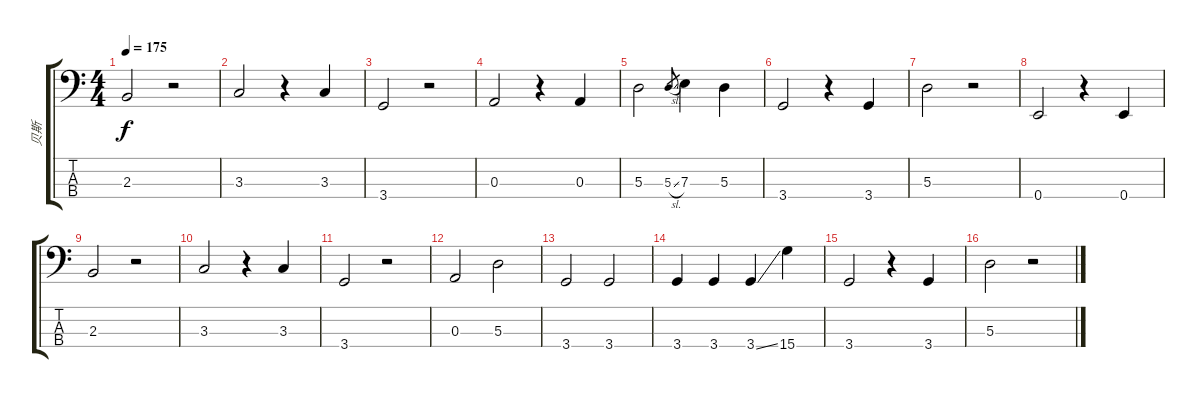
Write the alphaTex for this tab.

\track ("贝斯" "贝斯") {instrument electricbassfinger}
\staff {score tabs}
\tuning (G2 D2 A1 E1) {hide}
\ts (4 4)
\tempo 175
\clef f4
\ks c
2.3.2{dy f} r.2 |
3.3.2 r.4 3.3.4 |
3.4.2 r.2 |
0.3.2 r.4 0.3.4 |
5.3.2 5.3{sl}.8{gr} 7.3.4 5.3.4 |
3.4.2 r.4 3.4.4 |
5.3.2 r.2 |
0.4.2 r.4 0.4.4 |
2.3.2 r.2 |
3.3.2 r.4 3.3.4 |
3.4.2 r.2 |
0.3.2 5.3.2 |
3.4.2 3.4.2 |
3.4.4 3.4.4 3.4{ss}.4 15.4.4 |
3.4.2 r.4 3.4.4 |
5.3.2 r.2
